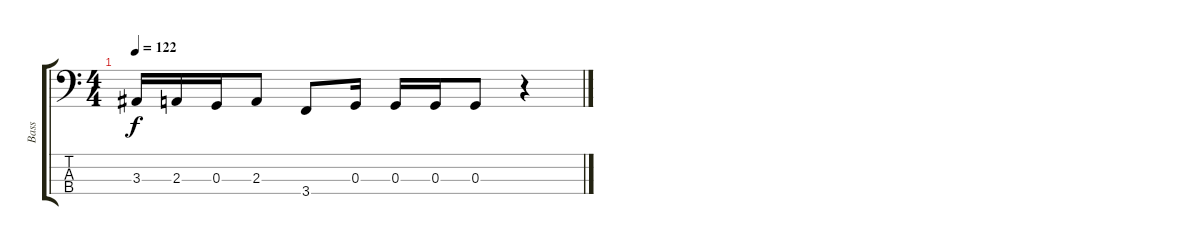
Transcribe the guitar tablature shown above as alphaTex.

\track ("Bass" "Bass") {instrument electricbassfinger}
\staff {score tabs}
\tuning (F2 C2 G1 D1) {hide}
\ts (4 4)
\tempo 122
\clef f4
\ks c
3.3.16{dy f} 2.3.16 0.3.16 2.3.8 3.4.8 0.3.16 0.3.16 0.3.16 0.3.8 r.4
